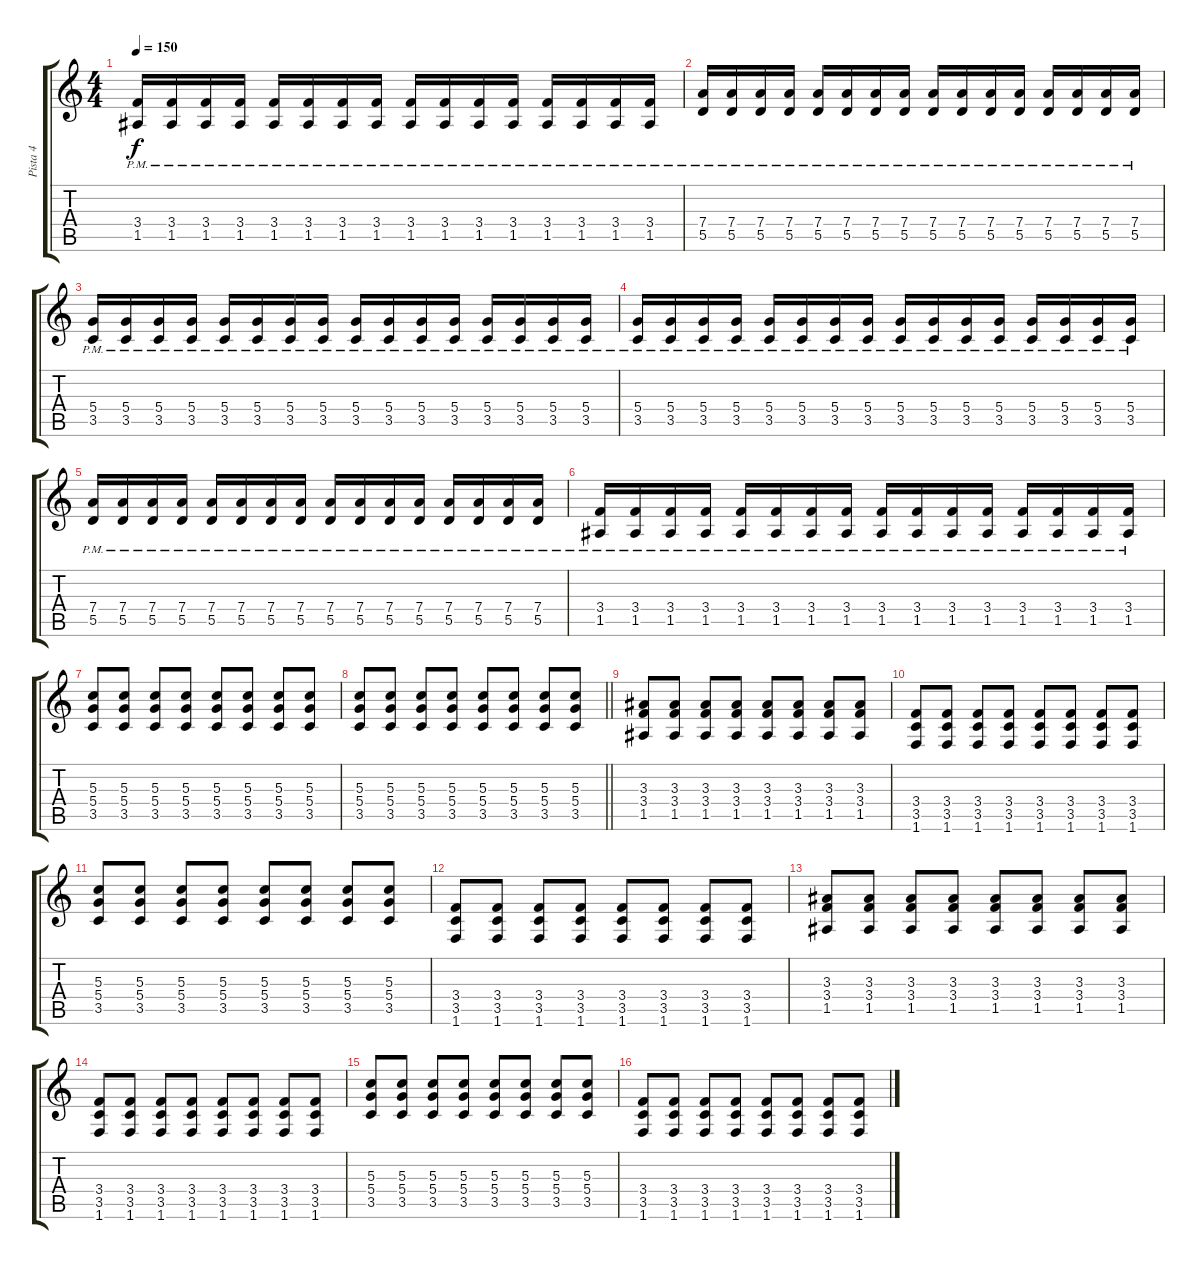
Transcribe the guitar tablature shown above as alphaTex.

\track ("Pista 4" "Pista 4") {instrument overdrivenguitar}
\staff {score tabs}
\tuning (E4 B3 G3 D3 A2 E2) {hide}
\ts (4 4)
\tempo 150
\clef g2
\ks c
(3.4{pm} 1.5{pm}).16{dy f} (3.4{pm} 1.5{pm}).16 (3.4{pm} 1.5{pm}).16 (3.4{pm} 1.5{pm}).16 (3.4{pm} 1.5{pm}).16 (3.4{pm} 1.5{pm}).16 (3.4{pm} 1.5{pm}).16 (3.4{pm} 1.5{pm}).16 (3.4{pm} 1.5{pm}).16 (3.4{pm} 1.5{pm}).16 (3.4{pm} 1.5{pm}).16 (3.4{pm} 1.5{pm}).16 (3.4{pm} 1.5{pm}).16 (3.4{pm} 1.5{pm}).16 (3.4{pm} 1.5{pm}).16 (3.4{pm} 1.5{pm}).16 |
(7.4{pm} 5.5{pm}).16 (7.4{pm} 5.5{pm}).16 (7.4{pm} 5.5{pm}).16 (7.4{pm} 5.5{pm}).16 (7.4{pm} 5.5{pm}).16 (7.4{pm} 5.5{pm}).16 (7.4{pm} 5.5{pm}).16 (7.4{pm} 5.5{pm}).16 (7.4{pm} 5.5{pm}).16 (7.4{pm} 5.5{pm}).16 (7.4{pm} 5.5{pm}).16 (7.4{pm} 5.5{pm}).16 (7.4{pm} 5.5{pm}).16 (7.4{pm} 5.5{pm}).16 (7.4{pm} 5.5{pm}).16 (7.4{pm} 5.5{pm}).16 |
(5.4{pm} 3.5{pm}).16 (5.4{pm} 3.5{pm}).16 (5.4{pm} 3.5{pm}).16 (5.4{pm} 3.5{pm}).16 (5.4{pm} 3.5{pm}).16 (5.4{pm} 3.5{pm}).16 (5.4{pm} 3.5{pm}).16 (5.4{pm} 3.5{pm}).16 (5.4{pm} 3.5{pm}).16 (5.4{pm} 3.5{pm}).16 (5.4{pm} 3.5{pm}).16 (5.4{pm} 3.5{pm}).16 (5.4{pm} 3.5{pm}).16 (5.4{pm} 3.5{pm}).16 (5.4{pm} 3.5{pm}).16 (5.4{pm} 3.5{pm}).16 |
(5.4{pm} 3.5{pm}).16 (5.4{pm} 3.5{pm}).16 (5.4{pm} 3.5{pm}).16 (5.4{pm} 3.5{pm}).16 (5.4{pm} 3.5{pm}).16 (5.4{pm} 3.5{pm}).16 (5.4{pm} 3.5{pm}).16 (5.4{pm} 3.5{pm}).16 (5.4{pm} 3.5{pm}).16 (5.4{pm} 3.5{pm}).16 (5.4{pm} 3.5{pm}).16 (5.4{pm} 3.5{pm}).16 (5.4{pm} 3.5{pm}).16 (5.4{pm} 3.5{pm}).16 (5.4{pm} 3.5{pm}).16 (5.4 3.5{pm}).16 |
(7.4{pm} 5.5{pm}).16 (7.4{pm} 5.5{pm}).16 (7.4{pm} 5.5{pm}).16 (7.4{pm} 5.5{pm}).16 (7.4{pm} 5.5{pm}).16 (7.4{pm} 5.5{pm}).16 (7.4{pm} 5.5{pm}).16 (7.4{pm} 5.5{pm}).16 (7.4{pm} 5.5{pm}).16 (7.4{pm} 5.5{pm}).16 (7.4{pm} 5.5{pm}).16 (7.4{pm} 5.5{pm}).16 (7.4{pm} 5.5{pm}).16 (7.4{pm} 5.5{pm}).16 (7.4{pm} 5.5{pm}).16 (7.4{pm} 5.5{pm}).16 |
(3.4{pm} 1.5{pm}).16 (3.4{pm} 1.5{pm}).16 (3.4{pm} 1.5{pm}).16 (3.4{pm} 1.5{pm}).16 (3.4{pm} 1.5{pm}).16 (3.4{pm} 1.5{pm}).16 (3.4{pm} 1.5{pm}).16 (3.4{pm} 1.5{pm}).16 (3.4{pm} 1.5{pm}).16 (3.4{pm} 1.5{pm}).16 (3.4{pm} 1.5{pm}).16 (3.4{pm} 1.5{pm}).16 (3.4{pm} 1.5{pm}).16 (3.4{pm} 1.5{pm}).16 (3.4{pm} 1.5{pm}).16 (3.4{pm} 1.5{pm}).16 |
(5.3 5.4 3.5).8 (5.3 5.4 3.5).8 (5.3 5.4 3.5).8 (5.3 5.4 3.5).8 (5.3 5.4 3.5).8 (5.3 5.4 3.5).8 (5.3 5.4 3.5).8 (5.3 5.4 3.5).8 |
\barLineRight lightlight
(5.3 5.4 3.5).8 (5.3 5.4 3.5).8 (5.3 5.4 3.5).8 (5.3 5.4 3.5).8 (5.3 5.4 3.5).8 (5.3 5.4 3.5).8 (5.3 5.4 3.5).8 (5.3 5.4 3.5).8 |
(3.3 3.4 1.5).8 (3.3 3.4 1.5).8 (3.3 3.4 1.5).8 (3.3 3.4 1.5).8 (3.3 3.4 1.5).8 (3.3 3.4 1.5).8 (3.3 3.4 1.5).8 (3.3 3.4 1.5).8 |
(3.4 3.5 1.6).8 (3.4 3.5 1.6).8 (3.4 3.5 1.6).8 (3.4 3.5 1.6).8 (3.4 3.5 1.6).8 (3.4 3.5 1.6).8 (3.4 3.5 1.6).8 (3.4 3.5 1.6).8 |
(5.3 5.4 3.5).8 (5.3 5.4 3.5).8 (5.3 5.4 3.5).8 (5.3 5.4 3.5).8 (5.3 5.4 3.5).8 (5.3 5.4 3.5).8 (5.3 5.4 3.5).8 (5.3 5.4 3.5).8 |
(3.4 3.5 1.6).8 (3.4 3.5 1.6).8 (3.4 3.5 1.6).8 (3.4 3.5 1.6).8 (3.4 3.5 1.6).8 (3.4 3.5 1.6).8 (3.4 3.5 1.6).8 (3.4 3.5 1.6).8 |
(3.3 3.4 1.5).8 (3.3 3.4 1.5).8 (3.3 3.4 1.5).8 (3.3 3.4 1.5).8 (3.3 3.4 1.5).8 (3.3 3.4 1.5).8 (3.3 3.4 1.5).8 (3.3 3.4 1.5).8 |
(3.4 3.5 1.6).8 (3.4 3.5 1.6).8 (3.4 3.5 1.6).8 (3.4 3.5 1.6).8 (3.4 3.5 1.6).8 (3.4 3.5 1.6).8 (3.4 3.5 1.6).8 (3.4 3.5 1.6).8 |
(5.3 5.4 3.5).8 (5.3 5.4 3.5).8 (5.3 5.4 3.5).8 (5.3 5.4 3.5).8 (5.3 5.4 3.5).8 (5.3 5.4 3.5).8 (5.3 5.4 3.5).8 (5.3 5.4 3.5).8 |
(3.4 3.5 1.6).8 (3.4 3.5 1.6).8 (3.4 3.5 1.6).8 (3.4 3.5 1.6).8 (3.4 3.5 1.6).8 (3.4 3.5 1.6).8 (3.4 3.5 1.6).8 (3.4 3.5 1.6).8
